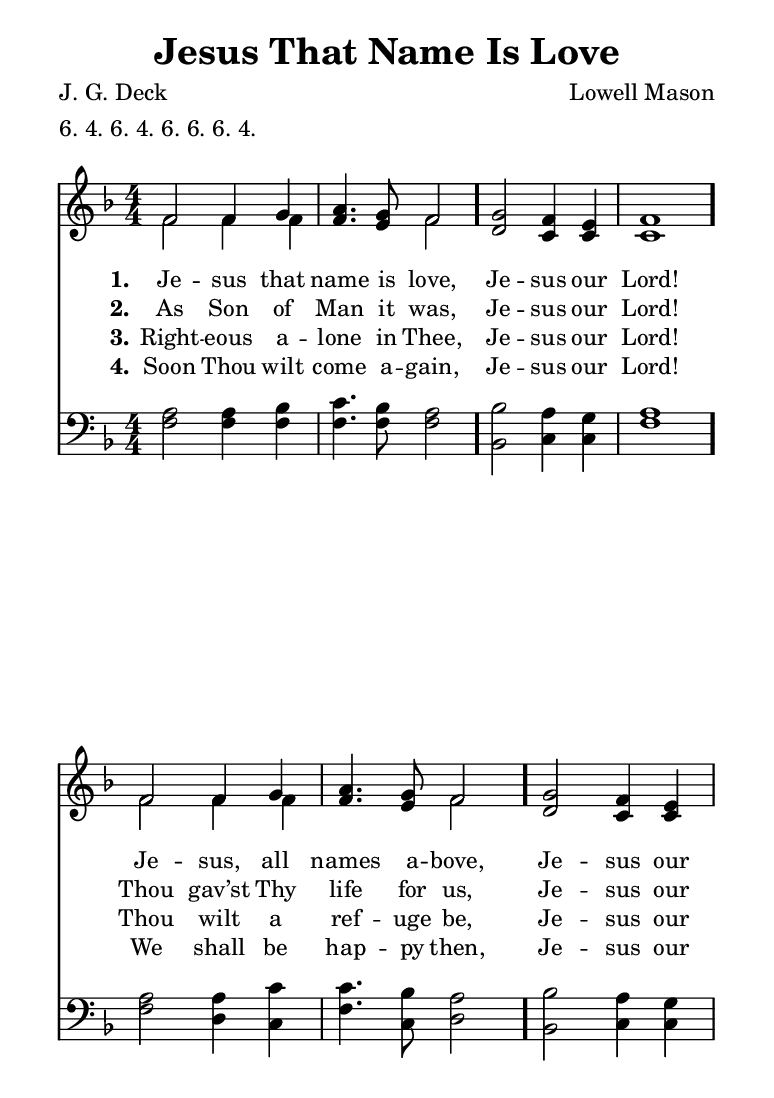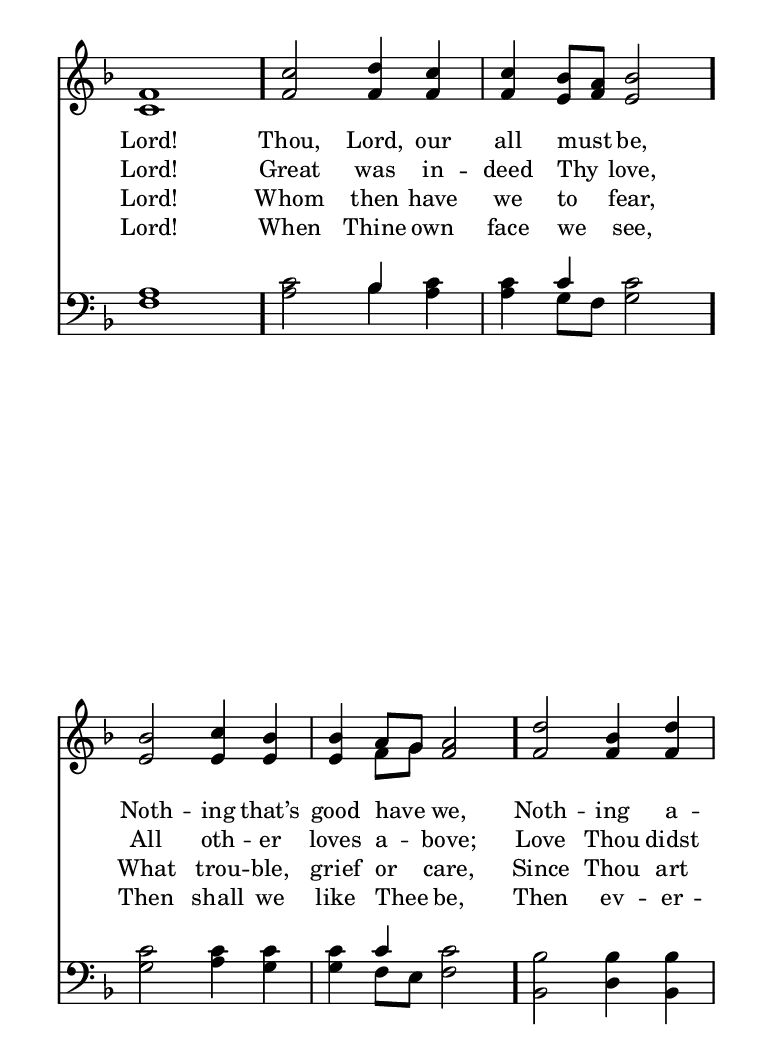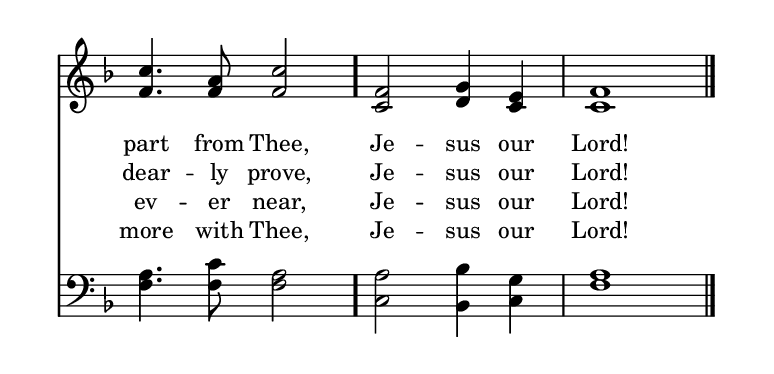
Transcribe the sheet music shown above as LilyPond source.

\include "common/global.ily"
\paper {
  \include "common/paper.ily"
  ragged-last-bottom = ##t
  system-system-spacing.padding = 8
}

\header{
  hymnnumber = "231"
  title = "Jesus That Name Is Love"
  tunename = "Oak"
  meter = "6. 4. 6. 4. 6. 6. 6. 4."
  poet = "J. G. Deck"
  composer = "Lowell Mason"
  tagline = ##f
}

global = {
  \include "common/overrides.ily"
  \override Staff.TimeSignature.style = #'numbered
  \time 4/4
  \override Score.MetronomeMark.transparent = ##t % hide all fermata changes too
  \tempo 4=120
  \key f \major
  \autoBeamOff
}

patternA = { c2 c4 c | c4. c8 c2 }
patternB = { c2 c4 c | c1 }
patternC = { c2 c4 c | c c8[ c] c2 }
patternD = { c2 c4 c | c c4 c2 }

notesSoprano = {
\global
\relative c' {

  f2 f4 g | a4. g8 f2
  g2 f4 e | f1
  f2 f4 g | a4. g8 f2
  g2 f4 e | f1

  c'2 d4 c | c bes8[ a] bes2
  \changePitch \patternC { bes c bes | bes a g a }
  \changePitch \patternA { d bes d | c a c }
  \changePitch \patternB { f, g e | f }

  \bar "|."

}
}

notesAlto = {
\global
\relative e' {

  \changePitch \patternA { f f f | f e f }
  \changePitch \patternB { d c c | c }
  \changePitch \patternA { f f f | f e f }
  \changePitch \patternB { d c c | c }

  \changePitch \patternC { f f f | f e f e }
  \changePitch \patternC { e e e | e f g f }
  \changePitch \patternA { f f f | f f f }
  \changePitch \patternB { c d c | c }

}
}

notesTenor = {
\global
\relative a {

  \changePitch \patternA { a a bes | c bes a }
  \changePitch \patternB { bes a g | a }
  \changePitch \patternA { a a c | c bes a }
  \changePitch \patternB { bes a g | a }

  \changePitch \patternD { c bes c | c c c }
  \changePitch \patternD { c c c | c c c }
  \changePitch \patternA { bes bes bes | a c a }
  \changePitch \patternB { a bes g | a }

}
}

notesBass = {
\global
\relative f {

  \changePitch \patternA { f f f | f f f }
  \changePitch \patternB { bes, c c | f }
  \changePitch \patternA { f d c | f c d }
  \changePitch \patternB { bes c c | f }

  \changePitch \patternC { a bes a | a g f g }
  \changePitch \patternC { g a g | g f e f }
  \changePitch \patternA { bes, d bes | f' f f }
  \changePitch \patternB { c bes c | f }

}
}

wordsA = \lyricmode {
\set stanza = "1."

Je -- sus that name is love, \bar "."
Je -- sus our Lord! \bar "."
Je -- sus, all names a -- bove, \bar "."
Je -- sus our Lord! \bar "."
Thou, Lord, our all must be, \bar "."
Noth -- ing that’s good have we, \bar "."
Noth -- ing a -- part from Thee, \bar "."
Je -- sus our Lord! \bar "."

}

wordsB = \lyricmode {
\set stanza = "2."

As Son of Man it was,
Je -- sus our Lord!
Thou gav’st Thy life for us,
Je -- sus our Lord!
Great was in -- deed Thy love,
All oth -- er loves a -- bove;
Love Thou didst dear -- ly prove,
Je -- sus our Lord!

}

wordsC = \lyricmode {
\set stanza = "3."

Right -- eous a -- lone in Thee,
Je -- sus our Lord!
Thou wilt a ref -- uge be,
Je -- sus our Lord!
Whom then have we to fear,
What trou -- ble, grief or care,
Since Thou art ev -- er near,
Je -- sus our Lord!

}

wordsD = \lyricmode {
\set stanza = "4."

Soon Thou wilt come a -- gain,
Je -- sus our Lord!
We shall be hap -- py then,
Je -- sus our Lord!
When Thine own face we see,
Then shall we like Thee be,
Then ev -- er -- more with Thee,
Je -- sus our Lord!

}

\score {
  \context ChoirStaff <<
    \context Staff = upper <<
      \set Staff.autoBeaming = ##f
      \set ChoirStaff.systemStartDelimiter = #'SystemStartBar
      \set ChoirStaff.printPartCombineTexts = ##f
      \partcombine #'(2 . 9) \notesSoprano \notesAlto
      \context NullVoice = sopranos { \voiceOne << \notesSoprano >> }
      \context NullVoice = altos { \voiceTwo << \notesAlto >> }
      \context Lyrics = one   \lyricsto sopranos \wordsA
      \context Lyrics = two   \lyricsto sopranos \wordsB
      \context Lyrics = three \lyricsto sopranos \wordsC
      \context Lyrics = four  \lyricsto sopranos \wordsD
    >>
    \context Staff = men <<
      \set Staff.autoBeaming = ##f
      \clef bass
      \set ChoirStaff.printPartCombineTexts = ##f
      \partcombine #'(2 . 9) \notesTenor \notesBass
      \context NullVoice = tenors { \voiceOne << \notesTenor >> }
      \context NullVoice = basses { \voiceTwo << \notesBass >> }
    >>
  >>
  \layout {
    \include "common/layout.ily"
  }
  \midi{
    \include "common/midi.ily"
  }
}

\version "2.19.49"  % necessary for upgrading to future LilyPond versions.

% vi:set et ts=2 sw=2 ai nocindent syntax=lilypond:
